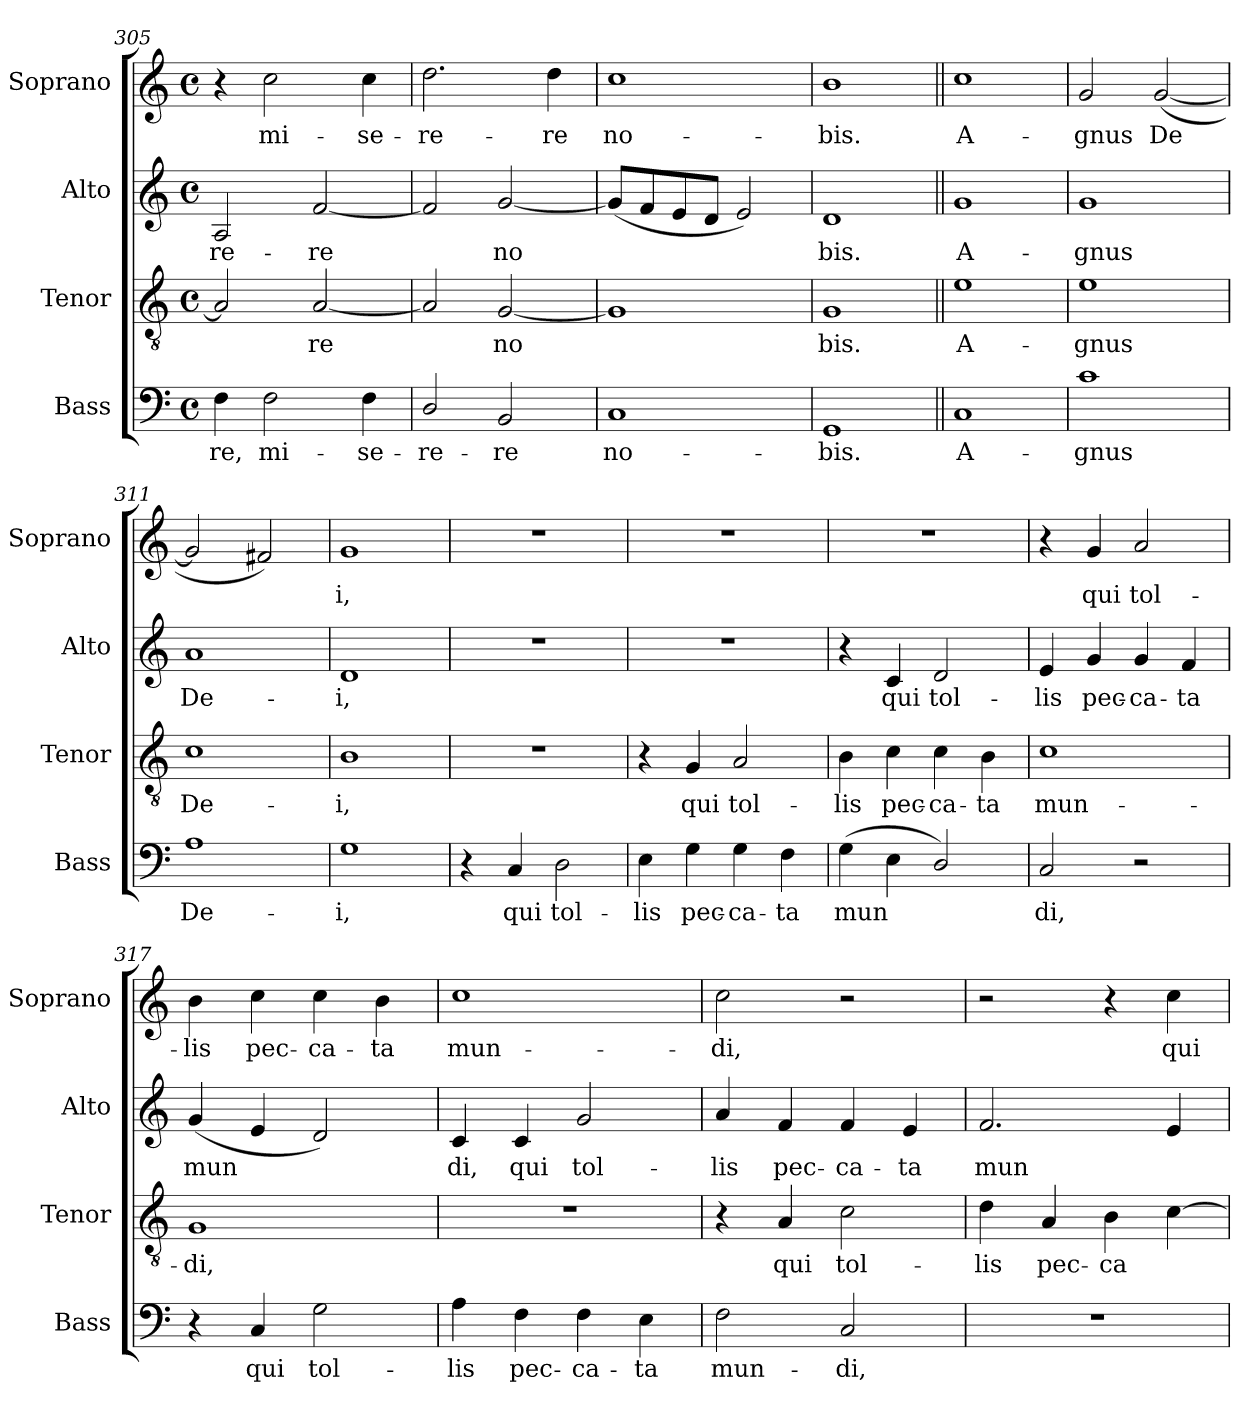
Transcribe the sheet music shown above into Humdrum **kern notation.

**kern	**text	**kern	**text	**kern	**text	**kern	**text
*part4	*part4	*part3	*part3	*part2	*part2	*part1	*part1
*staff4	*staff4	*staff3	*staff3	*staff2	*staff2	*staff1	*staff1
*I"Bass	*	*I"Tenor	*	*I"Alto	*	*I"Soprano	*
*I'Bass	*	*I'Tenor	*	*I'Alto	*	*I'Soprano	*
*clefF4	*	*clefGv2	*	*clefG2	*	*clefG2	*
*k[]	*	*k[]	*	*k[]	*	*k[]	*
*C:	*	*C:	*	*C:	*	*C:	*
*M4/4	*	*M4/4	*	*M4/4	*	*M4/4	*
*met(c)	*	*met(c)	*	*met(c)	*	*met(c)	*
=305	=305	=305	=305	=305	=305	=305	=305
!	!LO:LY:b	!	!	!	!LO:LY:b	!	!
4F\	-re,	2A/]	.	2A/	-re-	4r	.
!	!LO:LY:b	!	!	!	!	!	!LO:LY:b
2F\	mi-	.	.	.	.	2cc\	mi-
!	!	!	!LO:LY:b	!	!LO:LY:b	!	!
.	.	[2A/	re	[2f/	-re	.	.
!	!LO:LY:b	!	!	!	!	!	!LO:LY:b
4F\	-se-	.	.	.	.	4cc\	-se-
=306	=306	=306	=306	=306	=306	=306	=306
!	!LO:LY:b	!	!	!	!	!	!LO:LY:b
2D/	-re-	2A/]	.	2f/]	.	2.dd\	-re-
!	!LO:LY:b	!	!LO:LY:b	!	!LO:LY:b	!	!
2BB/	-re	[2G/	no­	[2g/	no­	.	.
!	!	!	!	!	!	!	!LO:LY:b
.	.	.	.	.	.	4dd\	-re
=307	=307	=307	=307	=307	=307	=307	=307
!	!LO:LY:b	!	!	!	!	!	!LO:LY:b
1C	no-	1G]	.	(<8g/L]	.	1cc	no-
.	.	.	.	8f/	.	.	.
.	.	.	.	8e/	.	.	.
.	.	.	.	8d/J	.	.	.
.	.	.	.	2e/)	.	.	.
=308	=308	=308	=308	=308	=308	=308	=308
!	!LO:LY:b	!	!LO:LY:b	!	!LO:LY:b	!	!LO:LY:b
1GG	-bis.	1G	bis.	1d	bis.	1b	-bis.
!!LO:LB:g=z
=309||	=309||	=309||	=309||	=309||	=309||	=309||	=309||
!	!LO:LY:b	!	!LO:LY:b	!	!LO:LY:b	!	!LO:LY:b
1C	A-	1e	A-	1g	A-	1cc	A-
=310	=310	=310	=310	=310	=310	=310	=310
!	!LO:LY:b	!	!LO:LY:b	!	!LO:LY:b	!	!LO:LY:b
1c	-gnus	1e	-gnus	1g	-gnus	2g/	-gnus
!	!	!	!	!	!	!	!LO:LY:b
.	.	.	.	.	.	(<[2g/	De­
=311	=311	=311	=311	=311	=311	=311	=311
!	!LO:LY:b	!	!LO:LY:b	!	!LO:LY:b	!	!
1A	De-	1c	De-	1a	De-	2g/]	.
.	.	.	.	.	.	2f#X/)	.
=312	=312	=312	=312	=312	=312	=312	=312
!	!LO:LY:b	!	!LO:LY:b	!	!LO:LY:b	!	!LO:LY:b
1G	-i,	1B	-i,	1d	-i,	1g	i,
=313	=313	=313	=313	=313	=313	=313	=313
4r	.	1r	.	1r	.	1r	.
!	!LO:LY:b	!	!	!	!	!	!
4C/	qui	.	.	.	.	.	.
!	!LO:LY:b	!	!	!	!	!	!
2D\	tol-	.	.	.	.	.	.
=314	=314	=314	=314	=314	=314	=314	=314
!	!LO:LY:b	!	!	!	!	!	!
4E\	-lis	4r	.	1r	.	1r	.
!	!LO:LY:b	!	!LO:LY:b	!	!	!	!
4G\	pec-	4G/	qui	.	.	.	.
!	!LO:LY:b	!	!LO:LY:b	!	!	!	!
4G\	-ca-	2A/	tol-	.	.	.	.
!	!LO:LY:b	!	!	!	!	!	!
4F\	-ta	.	.	.	.	.	.
=315	=315	=315	=315	=315	=315	=315	=315
!	!LO:LY:b	!	!LO:LY:b	!	!	!	!
(>4G\	mun­	4B\	-lis	4r	.	1r	.
!	!	!	!LO:LY:b	!	!LO:LY:b	!	!
4E\	.	4c\	pec-	4c/	qui	.	.
!	!	!	!LO:LY:b	!	!LO:LY:b	!	!
2D/)	.	4c\	-ca-	2d/	tol-	.	.
!	!	!	!LO:LY:b	!	!	!	!
.	.	4B\	-ta	.	.	.	.
!!LO:PB:g=z
=316	=316	=316	=316	=316	=316	=316	=316
!	!LO:LY:b	!	!LO:LY:b	!	!LO:LY:b	!	!
2C/	di,	1c	mun-	4e/	-lis	4r	.
!	!	!	!	!	!LO:LY:b	!	!LO:LY:b
.	.	.	.	4g/	pec-	4g/	qui
!	!	!	!	!	!LO:LY:b	!	!LO:LY:b
2r	.	.	.	4g/	-ca-	2a/	tol-
!	!	!	!	!	!LO:LY:b	!	!
.	.	.	.	4f/	-ta	.	.
=317	=317	=317	=317	=317	=317	=317	=317
!	!	!	!LO:LY:b	!	!LO:LY:b	!	!LO:LY:b
4r	.	1G	-di,	(<4g/	mun­	4b\	-lis
!	!LO:LY:b	!	!	!	!	!	!LO:LY:b
4C/	qui	.	.	4e/	.	4cc\	pec-
!	!LO:LY:b	!	!	!	!	!	!LO:LY:b
2G\	tol-	.	.	2d/)	.	4cc\	-ca-
!	!	!	!	!	!	!	!LO:LY:b
.	.	.	.	.	.	4b\	-ta
=318	=318	=318	=318	=318	=318	=318	=318
!	!LO:LY:b	!	!	!	!LO:LY:b	!	!LO:LY:b
4A\	-lis	1r	.	4c/	di,	1cc	mun-
!	!LO:LY:b	!	!	!	!LO:LY:b	!	!
4F\	pec-	.	.	4c/	qui	.	.
!	!LO:LY:b	!	!	!	!LO:LY:b	!	!
4F\	-ca-	.	.	2g/	tol-	.	.
!	!LO:LY:b	!	!	!	!	!	!
4E\	-ta	.	.	.	.	.	.
=319	=319	=319	=319	=319	=319	=319	=319
!	!LO:LY:b	!	!	!	!LO:LY:b	!	!LO:LY:b
2F\	mun-	4r	.	4a/	-lis	2cc\	-di,
!	!	!	!LO:LY:b	!	!LO:LY:b	!	!
.	.	4A/	qui	4f/	pec-	.	.
!	!LO:LY:b	!	!LO:LY:b	!	!LO:LY:b	!	!
2C/	-di,	2c\	tol-	4f/	-ca-	2r	.
!	!	!	!	!	!LO:LY:b	!	!
.	.	.	.	4e/	-ta	.	.
=320	=320	=320	=320	=320	=320	=320	=320
!	!	!	!LO:LY:b	!	!LO:LY:b	!	!
1r	.	4d\	-lis	2.f/	mun­	2r	.
!	!	!	!LO:LY:b	!	!	!	!
.	.	4A/	pec-	.	.	.	.
!	!	!	!LO:LY:b	!	!	!	!
.	.	4B\	-ca­	.	.	4r	.
!	!	!	!	!	!	!	!LO:LY:b
.	.	[4c\	.	4e/	.	4cc\	qui
=	=	=	=	=	=	=	=
*-	*-	*-	*-	*-	*-	*-	*-
